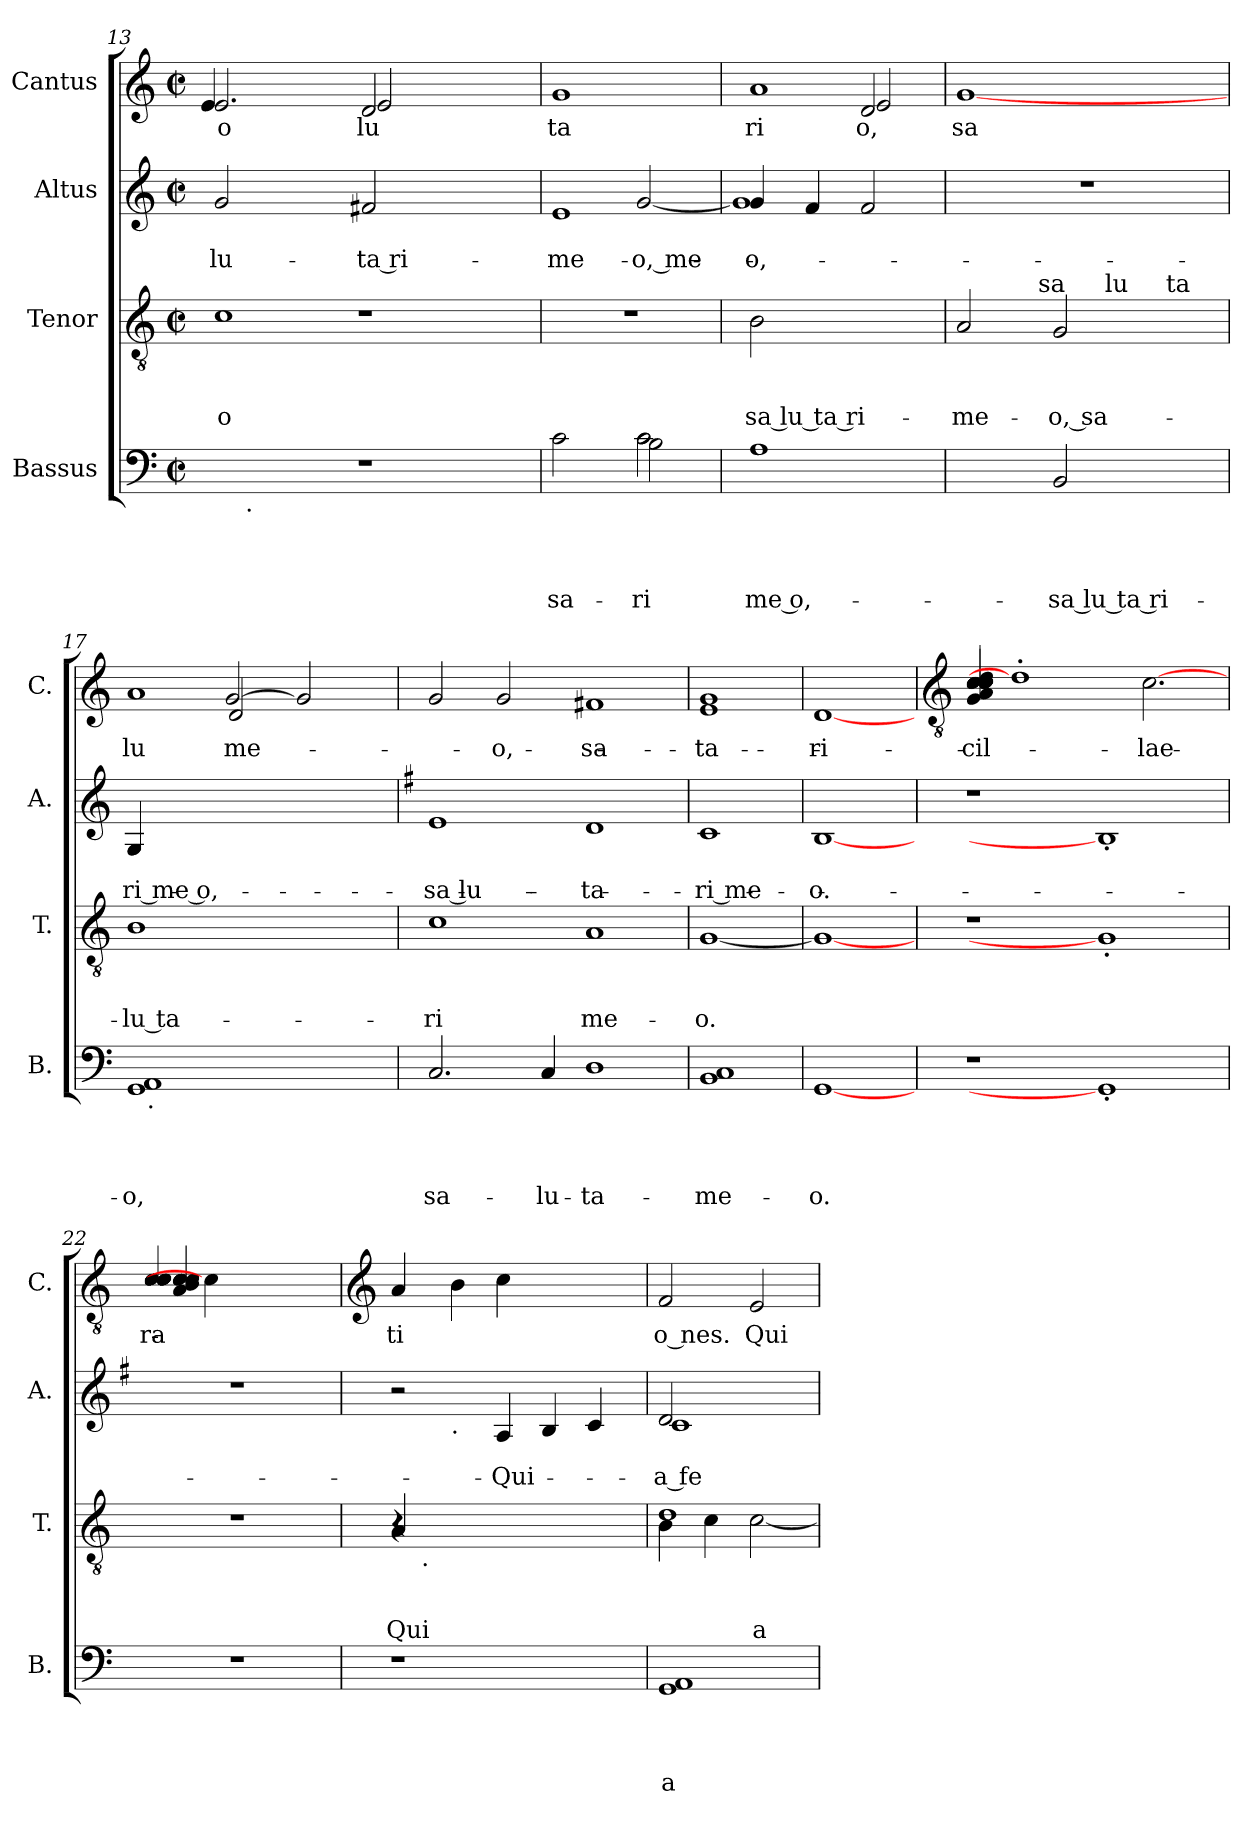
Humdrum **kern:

**kern	**text	**text	**text	**text	**kern	**text	**text	**text	**kern	**text	**text	**kern	**text
*part4	*part4	*part4	*part4	*part4	*part3	*part3	*part3	*part3	*part2	*part2	*part2	*part1	*part1
*staff4	*staff4	*staff4	*staff4	*staff4	*staff3	*staff3	*staff3	*staff3	*staff2	*staff2	*staff2	*staff1	*staff1
*I"Bassus	*	*	*	*	*I"Tenor	*	*	*	*I"Altus	*	*	*I"Cantus	*
*I'B.	*	*	*	*	*I'T.	*	*	*	*I'A.	*	*	*I'C.	*
!!LO:LB:g=z
*clefF4	*	*	*	*	*clefGv2	*	*	*	*clefG2	*	*	*clefG2	*
*k[]	*	*	*	*	*k[]	*	*	*	*k[]	*	*	*k[]	*
*C:	*	*	*	*	*C:	*	*	*	*C:	*	*	*C:	*
*M2/2	*	*	*	*	*M2/2	*	*	*	*M2/2	*	*	*M2/2	*
*met(c|)	*	*	*	*	*met(c|)	*	*	*	*met(c|)	*	*	*met(c|)	*
=13	=13	=13	=13	=13	=13	=13	=13	=13	=13	=13	=13	=13	=13
*	*	*	*	*	*^	*	*	*	*	*	*	*	*
!	!	!	!	!	!	!	!	!	!LO:LY:b	!	!	!LO:LY:b	!	!LO:LY:b
*	*	*	*	*	*	*^	*	*	*	*	*	*	*^	*
!	!	!	!	!	!	!	!	!	!	!	!	!	!	!	!	!LO:LY:b
*^	*	*	*	*	*	*	*	*	*	*	*	*	*	*	*^	*
1r	16.ryy	.	.	.	.	8ryy	1c	1r	.	.	-o	2g/	.	-lu-	2.e/	4e/	2ryy	-o
!	!LO:TX:b:t=.	!	!	!	!	!	!	!	!	!	!	!	!	!	!	!	!	!
.	2ryy	.	.	.	.	.	.	.	.	.	.	.	.	.	.	.	.	.
.	.	.	.	.	.	32ryy	.	.	.	.	.	.	.	.	.	.	.	.
.	.	.	.	.	.	2ryy	.	.	.	.	.	.	.	.	.	.	.	.
.	.	.	.	.	.	.	.	.	.	.	.	.	.	.	.	4ryy	.	.
!	!	!	!	!	!	!	!	!	!	!	!	!	!	!LO:LY:b	!	!	!	!LO:LY:b
!	!	!	!	!	!	!	!	!	!	!	!	!	!	!	!	!	!	!LO:LY:b
.	.	.	.	.	.	.	.	.	.	.	.	2f#X/	.	-ta ri-	.	2d/	2e/	lu
.	4ryy	.	.	.	.	.	.	.	.	.	.	.	.	.	.	.	.	.
.	.	.	.	.	.	4ryy	.	.	.	.	.	.	.	.	.	.	.	.
.	.	.	.	.	.	.	.	.	.	.	.	.	.	.	4ryy	.	.	.
.	8ryy	.	.	.	.	.	.	.	.	.	.	.	.	.	.	.	.	.
.	.	.	.	.	.	16.ryy	.	.	.	.	.	.	.	.	.	.	.	.
.	32ryy	.	.	.	.	.	.	.	.	.	.	.	.	.	.	.	.	.
=14	=14	=14	=14	=14	=14	=14	=14	=14	=14	=14	=14	=14	=14	=14	=14	=14	=14	=14
!	!	!	!	!	!LO:LY:b:rj	!	!	!	!	!	!	!	!	!LO:LY:b	!	!	!	!LO:LY:b
*	*^	*	*	*	*	*v	*v	*v	*	*	*	*^	*	*	*v	*v	*v	*
2c\	2ryy	2ryy	.	.	.	sa-	1r	.	.	.	1e	2ryy	.	-me-	1g	ta
!	!	!	!	!	!	!LO:LY:b	!	!	!	!	!	!	!	!	!	!
!	!	!	!	!	!	!LO:LY:b	!	!	!	!	!	!	!	!	!	!
!	!	!	!	!	!	!LO:LY:b	!	!	!	!	!	!	!	!LO:LY:b:rj	!	!
2c\	2B\	2c\	.	.	.	-ri	.	.	.	.	.	[<2g/	.	-o, me-	.	.
=15	=15	=15	=15	=15	=15	=15	=15	=15	=15	=15	=15	=15	=15	=15	=15	=15
!	!	!	!	!	!	!LO:LY:b	!	!	!	!LO:LY:b:rj	!	!	!	!LO:LY:b	!	!LO:LY:b
*	*	*	*	*	*	*	*	*	*	*	*	*	*	*	*^	*
*v	*v	*v	*	*	*	*	*	*	*	*	*	*	*	*	*	*^	*
1A	.	.	.	me o,-	2B\	.	.	sa lu ta ri-	4g/	1g]	.	-o,	1a	2ryy	2ryy	ri
.	.	.	.	.	.	.	.	.	4f/	.	.	.	.	.	.	.
!	!	!	!	!	!	!	!	!	!	!	!	!	!	!	!	!LO:LY:b
!	!	!	!	!	!	!	!	!	!	!	!	!	!	!	!	!LO:LY:b
.	.	.	.	.	2ryy	.	.	.	2f/	.	.	.	.	2d/	2e/	o,
*	*	*	*	*	*	*	*	*	*v	*v	*	*	*	*	*	*
=16	=16	=16	=16	=16	=16	=16	=16	=16	=16	=16	=16	=16	=16	=16	=16
!	!	!	!	!	!	!	!	!LO:LY:b	!	!	!	!	!	!	!LO:LY:b
*	*	*	*	*	*^	*	*	*	*	*	*	*	*	*	*
*	*	*	*	*	*	*^	*	*	*	*	*	*	*	*	*	*
*	*	*	*	*	*	*	*^	*	*	*	*	*	*	*v	*v	*v	*
2ryy	.	.	.	.	2A/	4...ryy	2ryy	2ryy	.	.	-me-	1r	.	.	[1g	sa
!	!	!	!	!	!	!LO:TX:a:t=sa	!	!	!	!	!	!	!	!	!	!
.	.	.	.	.	.	2ryy	.	.	.	.	.	.	.	.	.	.
!	!	!	!	!LO:LY:b:rj	!	!	!	!	!	!	!LO:LY:b	!	!	!	!	!
2BB/	.	.	.	-sa lu ta ri-	2G/	.	8ryy	4ryy	.	.	-o, sa-	.	.	.	.	.
.	.	.	.	.	.	.	32ryy	.	.	.	.	.	.	.	.	.
!	!	!	!	!	!	!	!LO:TX:a:t=lu	!	!	!	!	!	!	!	!	!
.	.	.	.	.	.	.	4ryy	.	.	.	.	.	.	.	.	.
.	.	.	.	.	.	.	.	16.ryy	.	.	.	.	.	.	.	.
!	!	!	!	!	!	!	!	!LO:TX:a:t=ta	!	!	!	!	!	!	!	!
.	.	.	.	.	.	.	.	8ryy	.	.	.	.	.	.	.	.
.	.	.	.	.	.	.	16.ryy	.	.	.	.	.	.	.	.	.
.	.	.	.	.	.	32ryy	.	32ryy	.	.	.	.	.	.	.	.
!!LO:PB:g=z
=17	=17	=17	=17	=17	=17	=17	=17	=17	=17	=17	=17	=17	=17	=17	=17	=17
!	!	!	!	!LO:LY:b	!	!	!	!	!	!	!LO:LY:b:rj	!	!	!LO:LY:b	!	!LO:LY:b
*^	*	*	*	*	*	*	*	*	*	*	*	*^	*	*	*^	*
*	*	*	*	*	*	*v	*v	*v	*v	*	*	*	*	*	*	*	*	*^	*
1GG 1AA	16ryy	.	.	.	-o,	1B	.	.	-lu ta-	4G/	4G/	.	ri me o,-	1a	2ryy	2ryy	lu
!	!LO:TX:b:t=.	!	!	!	!	!	!	!	!	!	!	!	!	!	!	!	!
.	1ryy	.	.	.	.	.	.	.	.	.	.	.	.	.	.	.	.
.	.	.	.	.	.	.	.	.	.	1ryy	1ryy	.	.	.	.	.	.
!	!	!	!	!	!	!	!	!	!	!	!	!	!	!	!	!	!LO:LY:b
!	!	!	!	!	!	!	!	!	!	!	!	!	!	!	!	!	!LO:LY:b
.	.	.	.	.	.	.	.	.	.	.	.	.	.	.	2d/	[<2g/	me-
2ryy	.	.	.	.	.	2ryy	.	.	.	.	.	.	.	2g]	2ryy	2ryy	.
.	4..ryy	.	.	.	.	.	.	.	.	.	.	.	.	.	.	.	.
.	.	.	.	.	.	.	.	.	.	4ryy	4ryy	.	.	.	.	.	.
*	*	*	*	*	*	*	*	*	*	*v	*v	*	*	*	*	*	*
*v	*v	*	*	*	*	*	*	*	*	*	*	*	*v	*v	*v	*
=18	=18	=18	=18	=18	=18	=18	=18	=18	=18	=18	=18	=18	=18
*	*	*	*	*	*	*	*	*	*k[f#]	*	*	*	*
*	*	*	*	*	*	*	*	*	*G:	*	*	*	*
*^	*	*	*	*	*	*	*	*	*^	*	*	*	*
!	!	!	!	!	!LO:LY:b	!	!	!	!LO:LY:b	!	!	!	!LO:LY:b:rj	!	!
*v	*v	*	*	*	*	*	*	*	*	*v	*v	*	*	*	*
2.C/	.	.	.	sa-	1c	.	.	-ri	1e	.	-sa lu-	2g/	.
!	!	!	!	!	!	!	!	!	!	!	!	!	!LO:LY:b
.	.	.	.	.	.	.	.	.	.	.	.	2g/	-o,
!	!	!	!	!LO:LY:b	!	!	!	!	!	!	!	!	!
4C/	.	.	.	-lu-	.	.	.	.	.	.	.	.	.
!	!	!	!	!LO:LY:b	!	!	!	!LO:LY:b	!	!	!LO:LY:b	!	!LO:LY:b
1D	.	.	.	-ta-	1A	.	.	me-	1d	.	-ta-	1f#X	sa-
=19	=19	=19	=19	=19	=19	=19	=19	=19	=19	=19	=19	=19	=19
!	!	!	!	!LO:LY:b	!	!	!	!LO:LY:b:rj	!	!	!LO:LY:b:rj	!	!LO:LY:b
1BB 1C	.	.	.	me-	[<1G	.	.	-o.	1c	.	-ri me-	1e 1g	-ta-
=20	=20	=20	=20	=20	=20	=20	=20	=20	=20	=20	=20	=20	=20
!	!	!	!	!LO:LY:b	!	!	!	!	!	!	!LO:LY:b	!	!LO:LY:b
[1GG	.	.	.	-o.	1G_	.	.	.	[1B	.	-o.	[1d	-ri
!!LO:LB:g=z
=21	=21	=21	=21	=21	=21	=21	=21	=21	=21	=21	=21	=21	=21
*	*	*	*	*	*	*	*	*	*	*	*	*clefGv2	*
!	!	!	!	!	!	!	!	!	!	!	!	!	!LO:LY:b
*	*	*	*	*	*	*	*	*	*	*	*	*^	*
!	!	!	!	!	!	!	!	!	!	!	!	!	!	!LO:LY:b
1r	.	.	.	.	1r	.	.	.	1r	.	.	4G/ 4A/ 4c/ 4c/ 4c/ 4c/ 4c/ 4c/ 4c/ 4c/ 4c/ 4c/	4c/ 4d/	cil
.	.	.	.	.	.	.	.	.	.	.	.	1d'<]	1..ryy	.
1GG'<]	.	.	.	.	1G'<]	.	.	.	1B'<]	.	.	.	.	.
!	!	!	!	!	!	!	!	!	!	!	!	!	!	!LO:LY:b
.	.	.	.	.	.	.	.	.	.	.	.	[2.c	.	lae
=22	=22	=22	=22	=22	=22	=22	=22	=22	=22	=22	=22	=22	=22	=22
!	!	!	!	!	!	!	!	!	!	!	!	!	!	!LO:LY:b
!	!	!	!	!	!	!	!	!	!	!	!	!	!	!LO:LY:b
1r	.	.	.	.	1r	.	.	.	1r	.	.	4c/ 4c/ 4c/ 4c/ 4c/ 4c/ 4c/ 4c/ 4c/ 4c/ 4c/ 4c/	4A/ 4B/ 4c/ 4c/ 4c/ 4c/ 4c/	ra
.	.	.	.	.	.	.	.	.	.	.	.	4c]	2ryy	.
.	.	.	.	.	.	.	.	.	.	.	.	2ryy	.	.
.	.	.	.	.	.	.	.	.	.	.	.	.	4ryy	.
*	*	*	*	*	*	*	*	*	*	*	*	*v	*v	*
!!LO:LB:g=z
=23	=23	=23	=23	=23	=23	=23	=23	=23	=23	=23	=23	=23	=23
*	*	*	*	*	*	*	*	*	*	*	*	*clefG2	*
*	*	*	*	*	*	*	*	*	*k[]	*	*	*	*
*	*	*	*	*	*	*	*	*	*C:	*	*	*	*
*	*	*	*	*	*^	*	*	*	*	*	*	*^	*
!	!	!	!	!	!	!LO:N:vis=1	!	!	!LO:LY:b:rj	!	!	!	!	!	!LO:LY:b:rj
*	*	*	*	*	*	*^	*	*	*	*^	*	*	*v	*v	*
1r	.	.	.	.	8ryy	4rA	4A/	.	.	Qui-	2r	4ryy	.	.	4a/	ti
!	!	!	!	!	!LO:TX:b:t=.	!	!	!	!	!	!	!	!	!	!	!
.	.	.	.	.	1ryy	.	.	.	.	.	.	.	.	.	.	.
!	!	!	!	!	!	!	!	!	!	!	!	!LO:TX:b:t=.	!	!	!	!
.	.	.	.	.	.	1ryy	1ryy	.	.	.	.	1ryy	.	.	4b\	.
!	!	!	!	!	!	!	!	!	!	!	!	!	!	!LO:LY:b:rj	!	!
.	.	.	.	.	.	.	.	.	.	.	4A/	.	.	Qui-	4cc\	.
.	.	.	.	.	.	.	.	.	.	.	4B/	.	.	.	2ryy	.
4ryy	.	.	.	.	.	.	.	.	.	.	4c/	.	.	.	.	.
.	.	.	.	.	8ryy	.	.	.	.	.	.	.	.	.	.	.
*	*	*	*	*	*v	*v	*v	*	*	*	*	*	*	*	*	*
=24	=24	=24	=24	=24	=24	=24	=24	=24	=24	=24	=24	=24	=24	=24
!	!	!	!	!LO:LY:b	!	!	!	!	!	!	!	!LO:LY:b:rj	!	!LO:LY:b:rj
*	*	*	*	*	*^	*	*	*	*	*	*	*	*	*
1GG 1AA	.	.	.	-a	1d	4B\	.	.	.	2d/	1c	.	-a fe-	2f/	o nes.
.	.	.	.	.	.	4c\	.	.	.	.	.	.	.	.	.
!	!	!	!	!	!	!	!	!	!LO:LY:b	!	!	!	!	!	!LO:LY:b
.	.	.	.	.	.	[>2c\	.	.	-a	2ryy	.	.	.	2e/	Qui-
*	*	*	*	*	*v	*v	*	*	*	*	*	*	*	*	*
*	*	*	*	*	*	*	*	*	*v	*v	*	*	*	*
=	=	=	=	=	=	=	=	=	=	=	=	=	=
*-	*-	*-	*-	*-	*-	*-	*-	*-	*-	*-	*-	*-	*-
